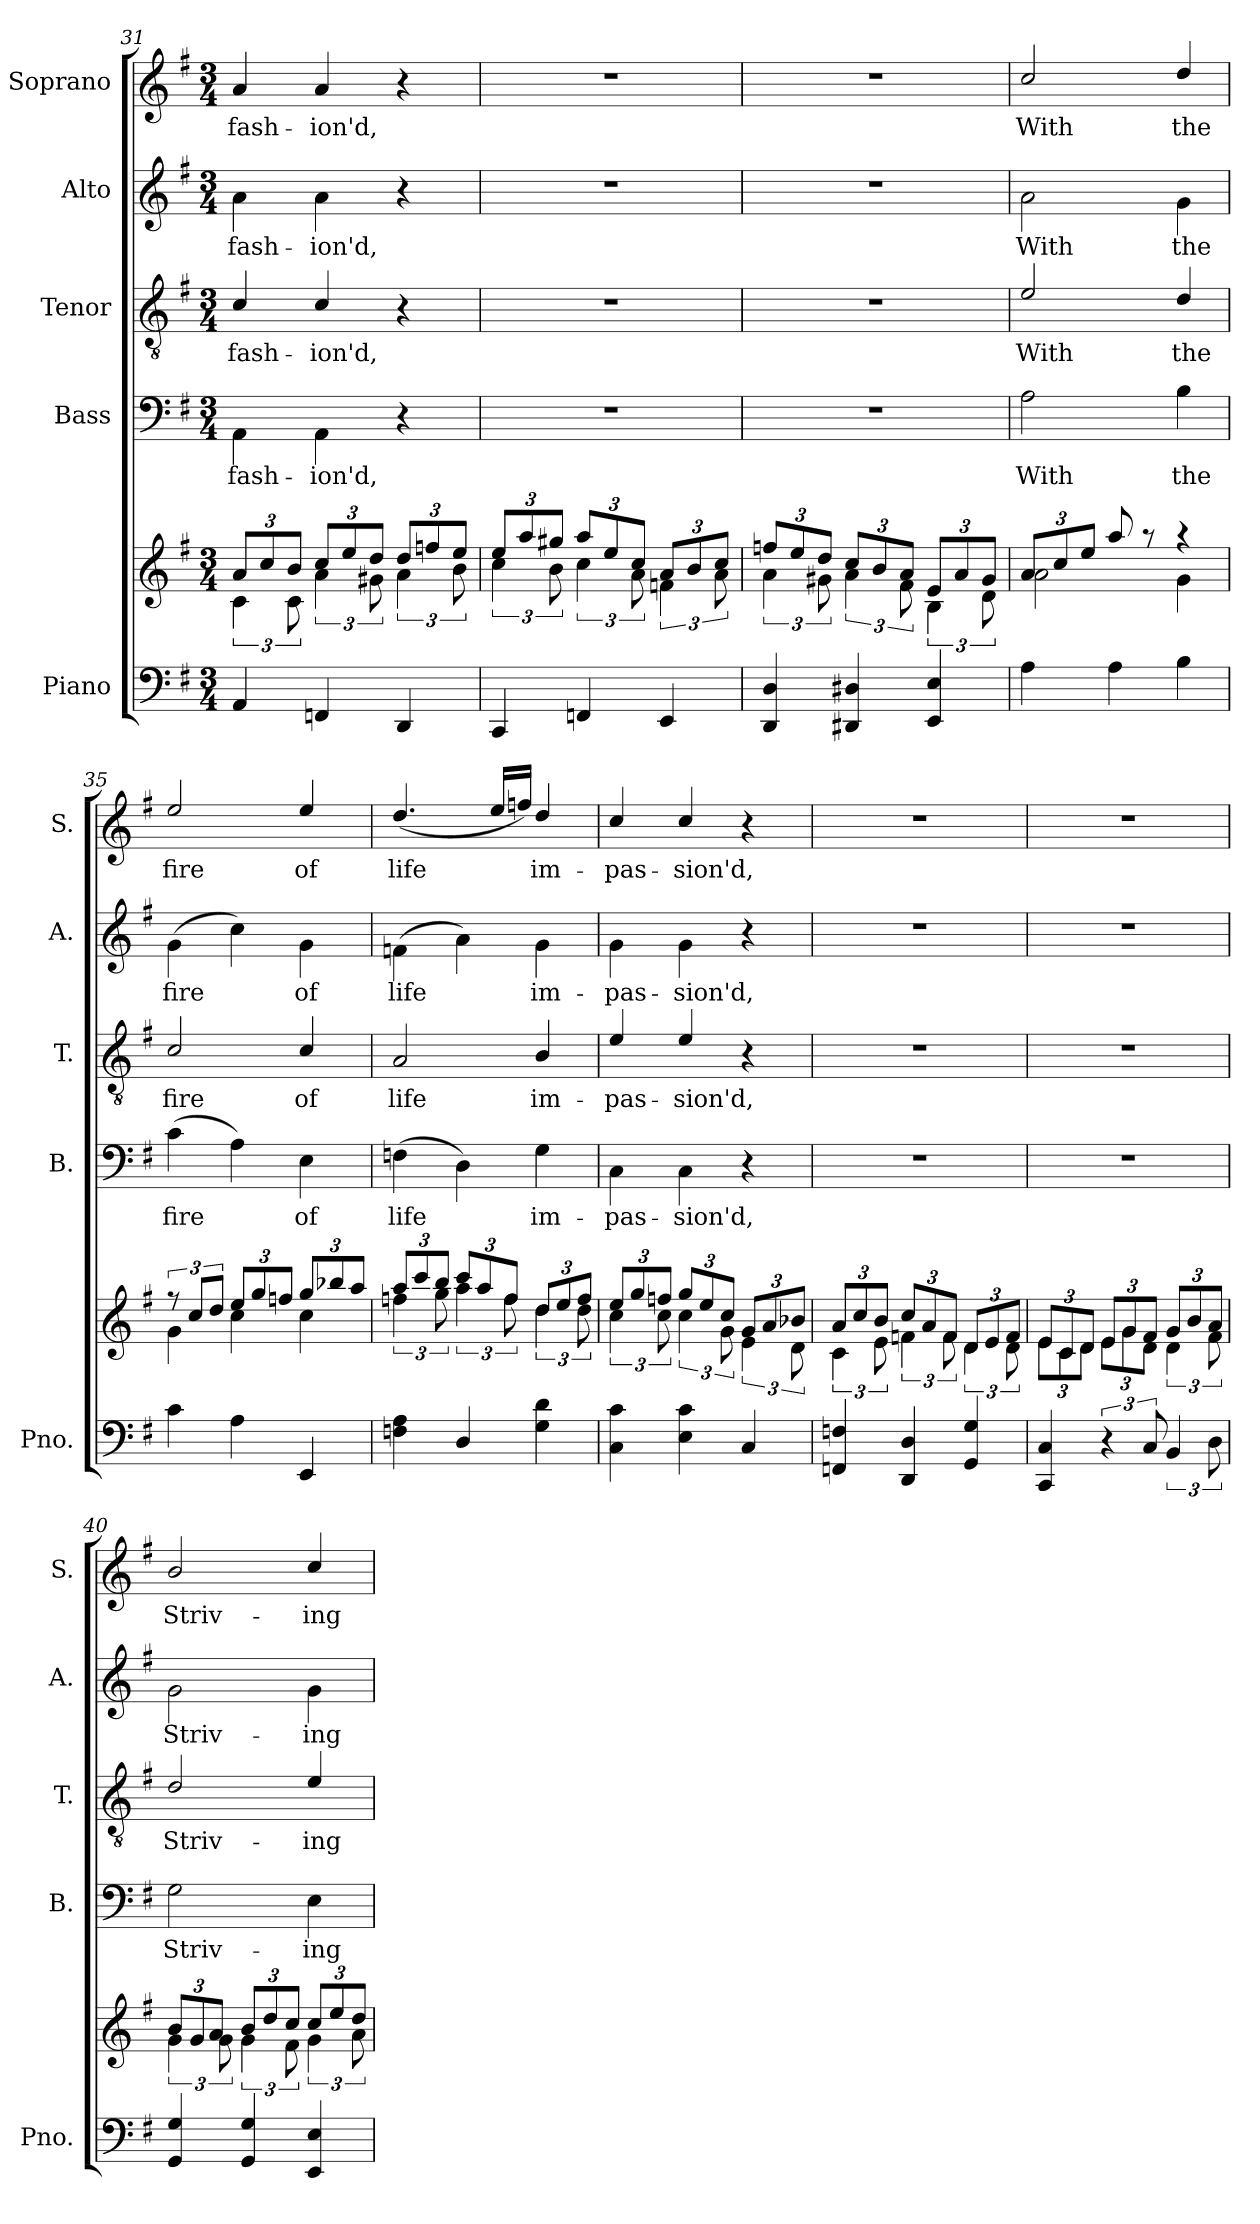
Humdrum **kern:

**kern	**kern	**kern	**text	**kern	**text	**kern	**text	**kern	**text
*part5	*part5	*part4	*part4	*part3	*part3	*part2	*part2	*part1	*part1
*staff6	*staff5	*staff4	*staff4	*staff3	*staff3	*staff2	*staff2	*staff1	*staff1
*I"Piano	*	*I"Bass	*	*I"Tenor	*	*I"Alto	*	*I"Soprano	*
*I'Pno.	*	*I'B.	*	*I'T.	*	*I'A.	*	*I'S.	*
*clefF4	*clefG2	*clefF4	*	*clefGv2	*	*clefG2	*	*clefG2	*
*k[f#]	*k[f#]	*k[f#]	*	*k[f#]	*	*k[f#]	*	*k[f#]	*
*G:	*G:	*G:	*	*G:	*	*G:	*	*G:	*
*M3/4	*M3/4	*M3/4	*	*M3/4	*	*M3/4	*	*M3/4	*
=31	=31	=31	=31	=31	=31	=31	=31	=31	=31
*	*^	*	*	*	*	*	*	*	*
*	*	*Xbrackettup	*	*	*	*	*	*	*	*
!	!	!	!	!LO:LY:b	!	!LO:LY:b	!	!LO:LY:b	!	!LO:LY:b
4AA/	6c\	12a/L	4AA\	fash-	4c/	fash-	4a\	fash-	4a/	fash-
.	.	12cc/	.	.	.	.	.	.	.	.
.	12c\	12b/J	.	.	.	.	.	.	.	.
*	*brackettup	*Xbrackettup	*	*	*	*	*	*	*	*
!	!	!	!	!LO:LY:b	!	!LO:LY:b	!	!LO:LY:b	!	!LO:LY:b
4FFn/	6a\	12cc/L	4AA\	-ion'd,	4c/	-ion'd,	4a\	-ion'd,	4a/	-ion'd,
.	.	12ee/	.	.	.	.	.	.	.	.
.	12g#X\	12dd/J	.	.	.	.	.	.	.	.
*	*brackettup	*Xbrackettup	*	*	*	*	*	*	*	*
4DD/	6a\	12dd/L	4r	.	4r	.	4r	.	4r	.
.	.	12ffn/	.	.	.	.	.	.	.	.
.	12b\	12ee/J	.	.	.	.	.	.	.	.
!!LO:LB:g=z
=32	=32	=32	=32	=32	=32	=32	=32	=32	=32	=32
*	*brackettup	*Xbrackettup	*	*	*	*	*	*	*	*
4CC/	6cc\	12ee/L	2.r	.	2.r	.	2.r	.	2.r	.
.	.	12aa/	.	.	.	.	.	.	.	.
.	12b\	12gg#X/J	.	.	.	.	.	.	.	.
*	*brackettup	*Xbrackettup	*	*	*	*	*	*	*	*
4FFn/	6cc\	12aa/L	.	.	.	.	.	.	.	.
.	.	12ee/	.	.	.	.	.	.	.	.
.	12a\	12cc/J	.	.	.	.	.	.	.	.
*	*brackettup	*Xbrackettup	*	*	*	*	*	*	*	*
4EE/	6fn\	12a/L	.	.	.	.	.	.	.	.
.	.	12b/	.	.	.	.	.	.	.	.
.	12a\	12cc/J	.	.	.	.	.	.	.	.
=33	=33	=33	=33	=33	=33	=33	=33	=33	=33	=33
*	*brackettup	*Xbrackettup	*	*	*	*	*	*	*	*
4DD/ 4D/	6a\	12ffn/L	2.r	.	2.r	.	2.r	.	2.r	.
.	.	12ee/	.	.	.	.	.	.	.	.
.	12g#X\	12dd/J	.	.	.	.	.	.	.	.
*	*brackettup	*Xbrackettup	*	*	*	*	*	*	*	*
4DD#X/ 4D#X/	6a\	12cc/L	.	.	.	.	.	.	.	.
.	.	12b/	.	.	.	.	.	.	.	.
.	12f#\	12a/J	.	.	.	.	.	.	.	.
*	*brackettup	*Xbrackettup	*	*	*	*	*	*	*	*
4EE/ 4E/	6B\	12e/L	.	.	.	.	.	.	.	.
.	.	12a/	.	.	.	.	.	.	.	.
.	12d\	12g#/J	.	.	.	.	.	.	.	.
=34	=34	=34	=34	=34	=34	=34	=34	=34	=34	=34
!	!	!	!	!LO:LY:b	!	!LO:LY:b	!	!LO:LY:b	!	!LO:LY:b
4A\	12a/L	2a\	2A\	With	2e/	With	2a\	With	2cc/	With
.	12cc/	.	.	.	.	.	.	.	.	.
.	12ee/J	.	.	.	.	.	.	.	.	.
4A\	8aa/	.	.	.	.	.	.	.	.	.
.	8raa	.	.	.	.	.	.	.	.	.
!	!	!	!	!LO:LY:b	!	!LO:LY:b	!	!LO:LY:b	!	!LO:LY:b
4B\	4raa	4g\	4B\	the	4d/	the	4g\	the	4dd/	the
=35	=35	=35	=35	=35	=35	=35	=35	=35	=35	=35
*	*brackettup	*	*	*	*	*	*	*	*	*
!	!	!	!	!LO:LY:b	!	!LO:LY:b	!	!LO:LY:b	!	!LO:LY:b
4c\	12rff	4g\	(>4c\	fire	2c/	fire	(>4g\	fire	2ee/	fire
.	12cc/L	.	.	.	.	.	.	.	.	.
.	12dd/J	.	.	.	.	.	.	.	.	.
*	*Xbrackettup	*	*	*	*	*	*	*	*	*
4A\	12ee/L	4cc\	4A\)	.	.	.	4cc\)	.	.	.
.	12gg/	.	.	.	.	.	.	.	.	.
.	12ffn/J	.	.	.	.	.	.	.	.	.
!	!	!	!	!LO:LY:b	!	!LO:LY:b	!	!LO:LY:b	!	!LO:LY:b
4EE/	12gg/L	4cc\	4E\	of	4c/	of	4g\	of	4ee/	of
.	12bb-X/	.	.	.	.	.	.	.	.	.
.	12aa/J	.	.	.	.	.	.	.	.	.
!!LO:PB:g=z
=36	=36	=36	=36	=36	=36	=36	=36	=36	=36	=36
*	*brackettup	*Xbrackettup	*	*	*	*	*	*	*	*
!	!	!	!	!LO:LY:b	!	!LO:LY:b	!	!LO:LY:b	!	!LO:LY:b
4Fn\ 4A\	6ffn\	12aa/L	(>4Fn\	life	2A/	life	(>4fn\	life	(<4.dd/	life
.	.	12ccc/	.	.	.	.	.	.	.	.
.	12gg\	12bb/J	.	.	.	.	.	.	.	.
*	*brackettup	*Xbrackettup	*	*	*	*	*	*	*	*
4D/	6aa\	12ccc/L	4D\)	.	.	.	4a\)	.	.	.
.	.	12aa/	.	.	.	.	.	.	.	.
.	.	.	.	.	.	.	.	.	16ee/LL	.
.	12ff\	12ff/J	.	.	.	.	.	.	.	.
.	.	.	.	.	.	.	.	.	16ffn/JJ)	.
*	*brackettup	*Xbrackettup	*	*	*	*	*	*	*	*
!	!	!	!	!LO:LY:b	!	!LO:LY:b	!	!LO:LY:b	!	!LO:LY:b
4G\ 4d\	6dd\	12dd/L	4G\	im-	4B/	im-	4g\	im-	4dd/	im-
.	.	12ee/	.	.	.	.	.	.	.	.
.	12dd\	12ff/J	.	.	.	.	.	.	.	.
=37	=37	=37	=37	=37	=37	=37	=37	=37	=37	=37
*	*brackettup	*Xbrackettup	*	*	*	*	*	*	*	*
!	!	!	!	!LO:LY:b	!	!LO:LY:b	!	!LO:LY:b	!	!LO:LY:b
4C\ 4c\	6cc\	12ee/L	4C\	-pas-	4e/	-pas-	4g\	-pas-	4cc/	-pas-
.	.	12gg/	.	.	.	.	.	.	.	.
.	12cc\	12ffn/J	.	.	.	.	.	.	.	.
*	*brackettup	*Xbrackettup	*	*	*	*	*	*	*	*
!	!	!	!	!LO:LY:b	!	!LO:LY:b	!	!LO:LY:b	!	!LO:LY:b
4E\ 4c\	6cc\	12gg/L	4C\	-sion'd,	4e/	-sion'd,	4g\	-sion'd,	4cc/	-sion'd,
.	.	12ee/	.	.	.	.	.	.	.	.
.	12g\	12cc/J	.	.	.	.	.	.	.	.
*	*brackettup	*Xbrackettup	*	*	*	*	*	*	*	*
4C/	6e\	12g/L	4r	.	4r	.	4r	.	4r	.
.	.	12a/	.	.	.	.	.	.	.	.
.	12d\	12b-X/J	.	.	.	.	.	.	.	.
=38	=38	=38	=38	=38	=38	=38	=38	=38	=38	=38
*	*brackettup	*Xbrackettup	*	*	*	*	*	*	*	*
4FFn/ 4Fn/	6c\	12a/L	2.r	.	2.r	.	2.r	.	2.r	.
.	.	12cc/	.	.	.	.	.	.	.	.
.	12e\	12b/J	.	.	.	.	.	.	.	.
*	*brackettup	*Xbrackettup	*	*	*	*	*	*	*	*
4DD/ 4D/	6fn\	12cc/L	.	.	.	.	.	.	.	.
.	.	12a/	.	.	.	.	.	.	.	.
.	12f\	12f/J	.	.	.	.	.	.	.	.
*	*brackettup	*Xbrackettup	*	*	*	*	*	*	*	*
4GG/ 4G/	6d\	12d/L	.	.	.	.	.	.	.	.
.	.	12e/	.	.	.	.	.	.	.	.
.	12d\	12f/J	.	.	.	.	.	.	.	.
=39	=39	=39	=39	=39	=39	=39	=39	=39	=39	=39
4CC/ 4C/	12e\L	12e/L	2.r	.	2.r	.	2.r	.	2.r	.
.	12c\	12c/	.	.	.	.	.	.	.	.
.	12d\J	12d/J	.	.	.	.	.	.	.	.
6r	12e\L	12e/L	.	.	.	.	.	.	.	.
.	12g\	12g/	.	.	.	.	.	.	.	.
12C/	12d\J	12f#/J	.	.	.	.	.	.	.	.
*	*brackettup	*Xbrackettup	*	*	*	*	*	*	*	*
6BB/	6d\	12g/L	.	.	.	.	.	.	.	.
.	.	12b/	.	.	.	.	.	.	.	.
12D\	12f#\	12a/J	.	.	.	.	.	.	.	.
!!LO:LB:g=z
=40	=40	=40	=40	=40	=40	=40	=40	=40	=40	=40
*	*brackettup	*Xbrackettup	*	*	*	*	*	*	*	*
!	!	!	!	!LO:LY:b	!	!LO:LY:b	!	!LO:LY:b	!	!LO:LY:b
4GG/ 4G/	6g\	12b/L	2G\	Striv-	2d/	Striv-	2g\	Striv-	2b/	Striv-
.	.	12g/	.	.	.	.	.	.	.	.
.	12g\	12a/J	.	.	.	.	.	.	.	.
*	*brackettup	*Xbrackettup	*	*	*	*	*	*	*	*
4GG/ 4G/	6g\	12b/L	.	.	.	.	.	.	.	.
.	.	12dd/	.	.	.	.	.	.	.	.
.	12f#\	12cc/J	.	.	.	.	.	.	.	.
*	*brackettup	*Xbrackettup	*	*	*	*	*	*	*	*
!	!	!	!	!LO:LY:b	!	!LO:LY:b	!	!LO:LY:b	!	!LO:LY:b
4EE/ 4E/	6g\	12cc/L	4E\	-ing	4e/	-ing	4g\	-ing	4cc/	-ing
.	.	12ee/	.	.	.	.	.	.	.	.
.	12a\	12dd/J	.	.	.	.	.	.	.	.
*	*v	*v	*	*	*	*	*	*	*	*
=	=	=	=	=	=	=	=	=	=
*-	*-	*-	*-	*-	*-	*-	*-	*-	*-
